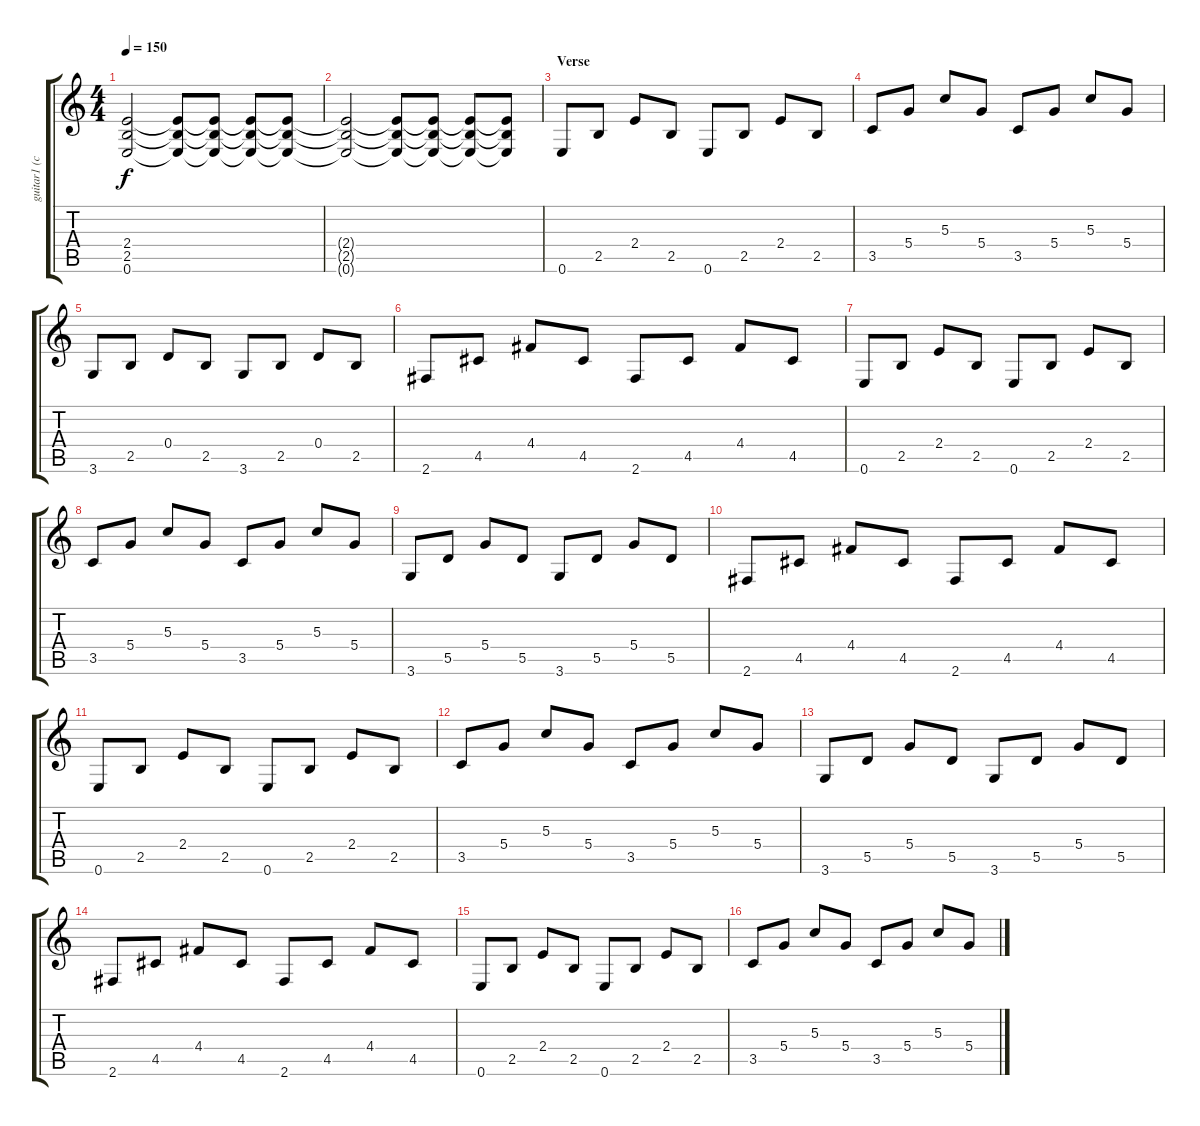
\track ("guitar1 (clean)" "guitar1 (c") {instrument electricguitarclean}
\staff {score tabs}
\tuning (E4 B3 G3 D3 A2 E2) {hide}
\ts (4 4)
\tempo 150
\clef g2
\ks c
(2.4{t} 2.5{t} 0.6{t}).2{dy f} (2.4{t} 2.5{t} 0.6{t}).8 (2.4{t} 2.5{t} 0.6{t}).8 (2.4{t} 2.5{t} 0.6{t}).8 (2.4{t} 2.5{t} 0.6{t}).8 |
(2.4{t} 2.5{t} 0.6{t}).2 (2.4{t} 2.5{t} 0.6{t}).8 (2.4{t} 2.5{t} 0.6{t}).8 (2.4{t} 2.5{t} 0.6{t}).8 (2.4{t} 2.5{t} 0.6{t}).8 |
\section ("" "Verse")
0.6.8{instrument electricguitarmuted} 2.5.8 2.4.8 2.5.8 0.6.8 2.5.8 2.4.8 2.5.8 |
3.5.8 5.4.8 5.3.8 5.4.8 3.5.8 5.4.8 5.3.8 5.4.8 |
3.6.8 2.5.8 0.4.8 2.5.8 3.6.8 2.5.8 0.4.8 2.5.8 |
2.6.8 4.5.8 4.4.8 4.5.8 2.6.8 4.5.8 4.4.8 4.5.8 |
0.6.8{instrument electricguitarmuted} 2.5.8 2.4.8 2.5.8 0.6.8 2.5.8 2.4.8 2.5.8 |
3.5.8 5.4.8 5.3.8 5.4.8 3.5.8 5.4.8 5.3.8 5.4.8 |
3.6.8 5.5.8 5.4.8 5.5.8 3.6.8 5.5.8 5.4.8 5.5.8 |
2.6.8 4.5.8 4.4.8 4.5.8 2.6.8 4.5.8 4.4.8 4.5.8 |
0.6.8{instrument electricguitarmuted} 2.5.8 2.4.8 2.5.8 0.6.8 2.5.8 2.4.8 2.5.8 |
3.5.8 5.4.8 5.3.8 5.4.8 3.5.8 5.4.8 5.3.8 5.4.8 |
3.6.8 5.5.8 5.4.8 5.5.8 3.6.8 5.5.8 5.4.8 5.5.8 |
2.6.8 4.5.8 4.4.8 4.5.8 2.6.8 4.5.8 4.4.8 4.5.8 |
0.6.8{instrument electricguitarmuted} 2.5.8 2.4.8 2.5.8 0.6.8 2.5.8 2.4.8 2.5.8 |
3.5.8 5.4.8 5.3.8 5.4.8 3.5.8 5.4.8 5.3.8 5.4.8
